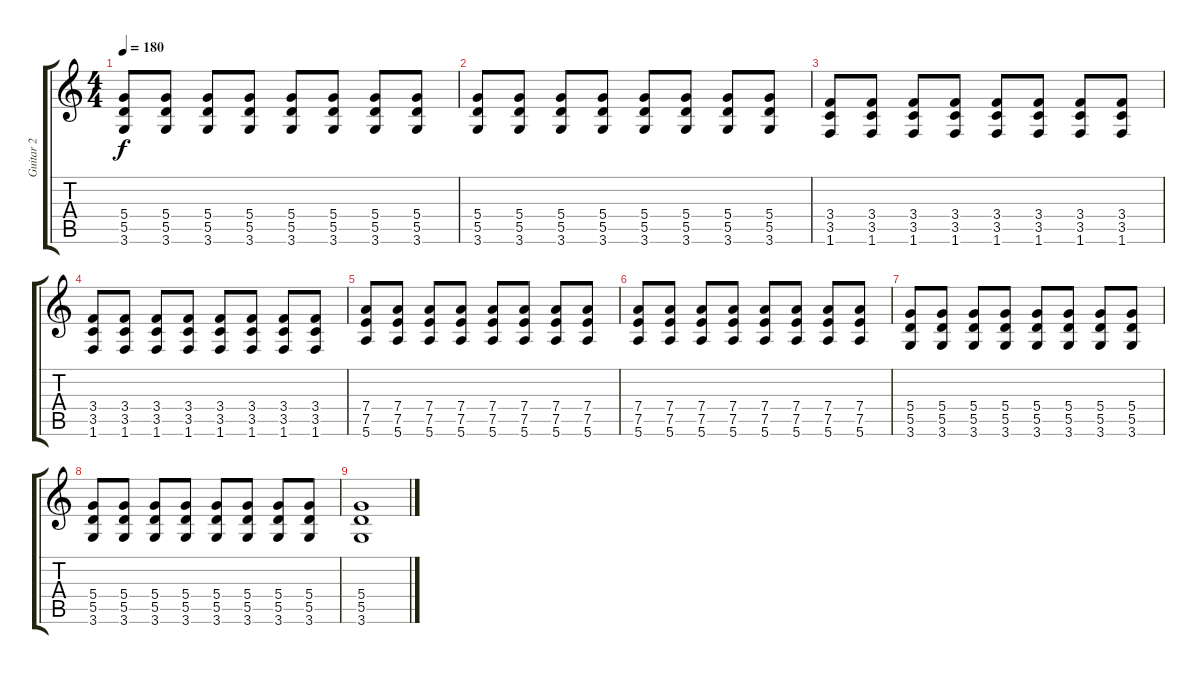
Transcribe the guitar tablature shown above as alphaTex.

\track ("Guitar 2" "Guitar 2") {instrument distortionguitar}
\staff {score tabs}
\tuning (E4 B3 G3 D3 A2 E2) {hide}
\ts (4 4)
\tempo 180
\clef g2
\ks c
(5.4 5.5 3.6).8{dy f} (5.4 5.5 3.6).8 (5.4 5.5 3.6).8 (5.4 5.5 3.6).8 (5.4 5.5 3.6).8 (5.4 5.5 3.6).8 (5.4 5.5 3.6).8 (5.4 5.5 3.6).8 |
(5.4 5.5 3.6).8 (5.4 5.5 3.6).8 (5.4 5.5 3.6).8 (5.4 5.5 3.6).8 (5.4 5.5 3.6).8 (5.4 5.5 3.6).8 (5.4 5.5 3.6).8 (5.4 5.5 3.6).8 |
(3.4 3.5 1.6).8 (3.4 3.5 1.6).8 (3.4 3.5 1.6).8 (3.4 3.5 1.6).8 (3.4 3.5 1.6).8 (3.4 3.5 1.6).8 (3.4 3.5 1.6).8 (3.4 3.5 1.6).8 |
(3.4 3.5 1.6).8 (3.4 3.5 1.6).8 (3.4 3.5 1.6).8 (3.4 3.5 1.6).8 (3.4 3.5 1.6).8 (3.4 3.5 1.6).8 (3.4 3.5 1.6).8 (3.4 3.5 1.6).8 |
(7.4 7.5 5.6).8 (7.4 7.5 5.6).8 (7.4 7.5 5.6).8 (7.4 7.5 5.6).8 (7.4 7.5 5.6).8 (7.4 7.5 5.6).8 (7.4 7.5 5.6).8 (7.4 7.5 5.6).8 |
(7.4 7.5 5.6).8 (7.4 7.5 5.6).8 (7.4 7.5 5.6).8 (7.4 7.5 5.6).8 (7.4 7.5 5.6).8 (7.4 7.5 5.6).8 (7.4 7.5 5.6).8 (7.4 7.5 5.6).8 |
(5.4 5.5 3.6).8 (5.4 5.5 3.6).8 (5.4 5.5 3.6).8 (5.4 5.5 3.6).8 (5.4 5.5 3.6).8 (5.4 5.5 3.6).8 (5.4 5.5 3.6).8 (5.4 5.5 3.6).8 |
(5.4 5.5 3.6).8 (5.4 5.5 3.6).8 (5.4 5.5 3.6).8 (5.4 5.5 3.6).8 (5.4 5.5 3.6).8 (5.4 5.5 3.6).8 (5.4 5.5 3.6).8 (5.4 5.5 3.6).8 |
(5.4 5.5 3.6).1
